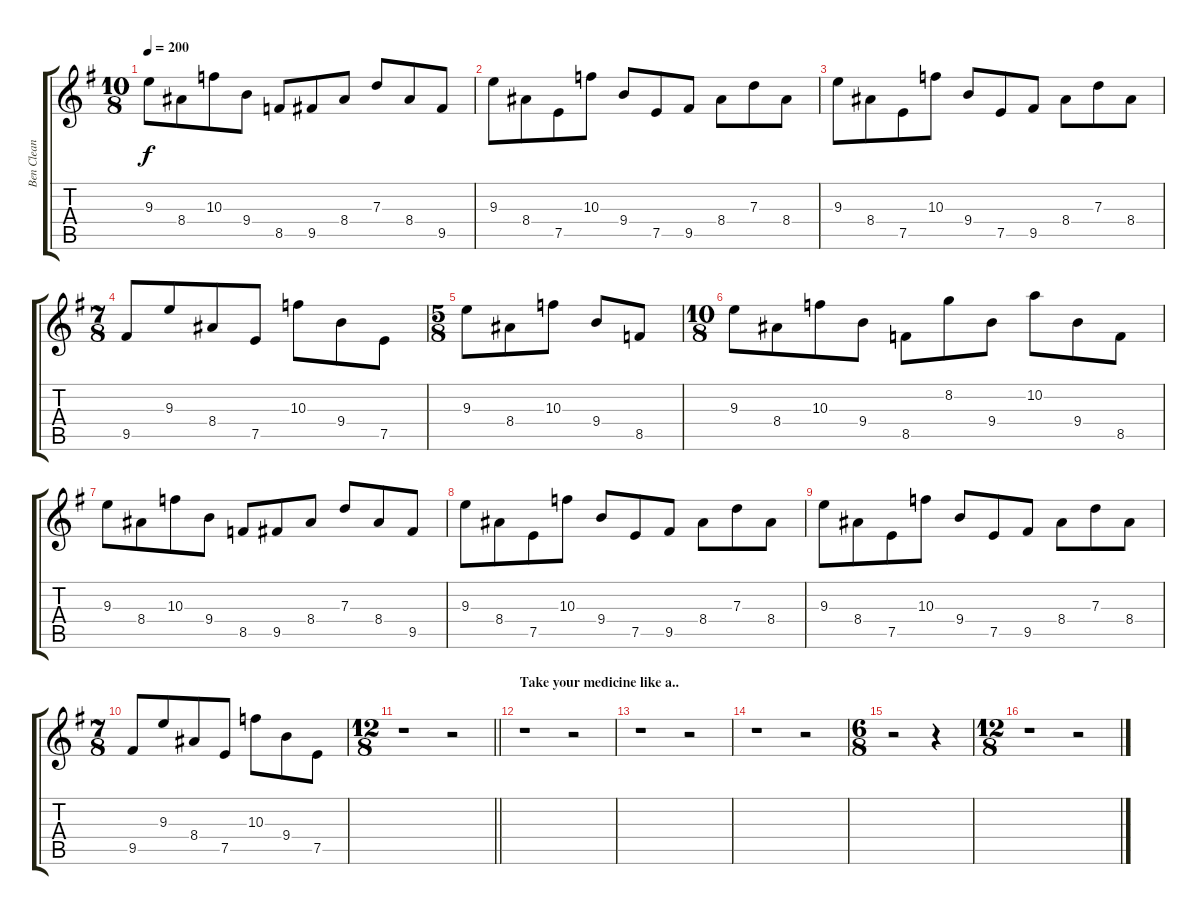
\track ("Ben Clean" "Ben Clean") {instrument electricguitarclean}
\staff {score tabs}
\tuning (E4 B3 G3 D3 A2 E2) {hide}
\ts (10 8)
\tempo 200
\clef g2
\ks g
9.3.8{dy f} 8.4.8 10.3.8 9.4.8 8.5.8 9.5.8 8.4.8 7.3.8 8.4.8 9.5.8 |
9.3.8 8.4.8 7.5.8 10.3.8 9.4.8 7.5.8 9.5.8 8.4.8 7.3.8 8.4.8 |
9.3.8 8.4.8 7.5.8 10.3.8 9.4.8 7.5.8 9.5.8 8.4.8 7.3.8 8.4.8 |
\ts (7 8)
9.5.8 9.3.8 8.4.8 7.5.8 10.3.8 9.4.8 7.5.8 |
\ts (5 8)
9.3.8 8.4.8 10.3.8 9.4.8 8.5.8 |
\ts (10 8)
9.3.8 8.4.8 10.3.8 9.4.8 8.5.8 8.2.8 9.4.8 10.2.8 9.4.8 8.5.8 |
9.3.8 8.4.8 10.3.8 9.4.8 8.5.8 9.5.8 8.4.8 7.3.8 8.4.8 9.5.8 |
9.3.8 8.4.8 7.5.8 10.3.8 9.4.8 7.5.8 9.5.8 8.4.8 7.3.8 8.4.8 |
9.3.8 8.4.8 7.5.8 10.3.8 9.4.8 7.5.8 9.5.8 8.4.8 7.3.8 8.4.8 |
\ts (7 8)
9.5.8 9.3.8 8.4.8 7.5.8 10.3.8 9.4.8 7.5.8 |
\ts (12 8)
\barLineRight lightlight
r.1 r.2 |
\section ("" "Take your medicine like a..")
r.1 r.2 |
r.1 r.2 |
r.1 r.2 |
\ts (6 8)
r.2 r.4 |
\ts (12 8)
r.1 r.2
